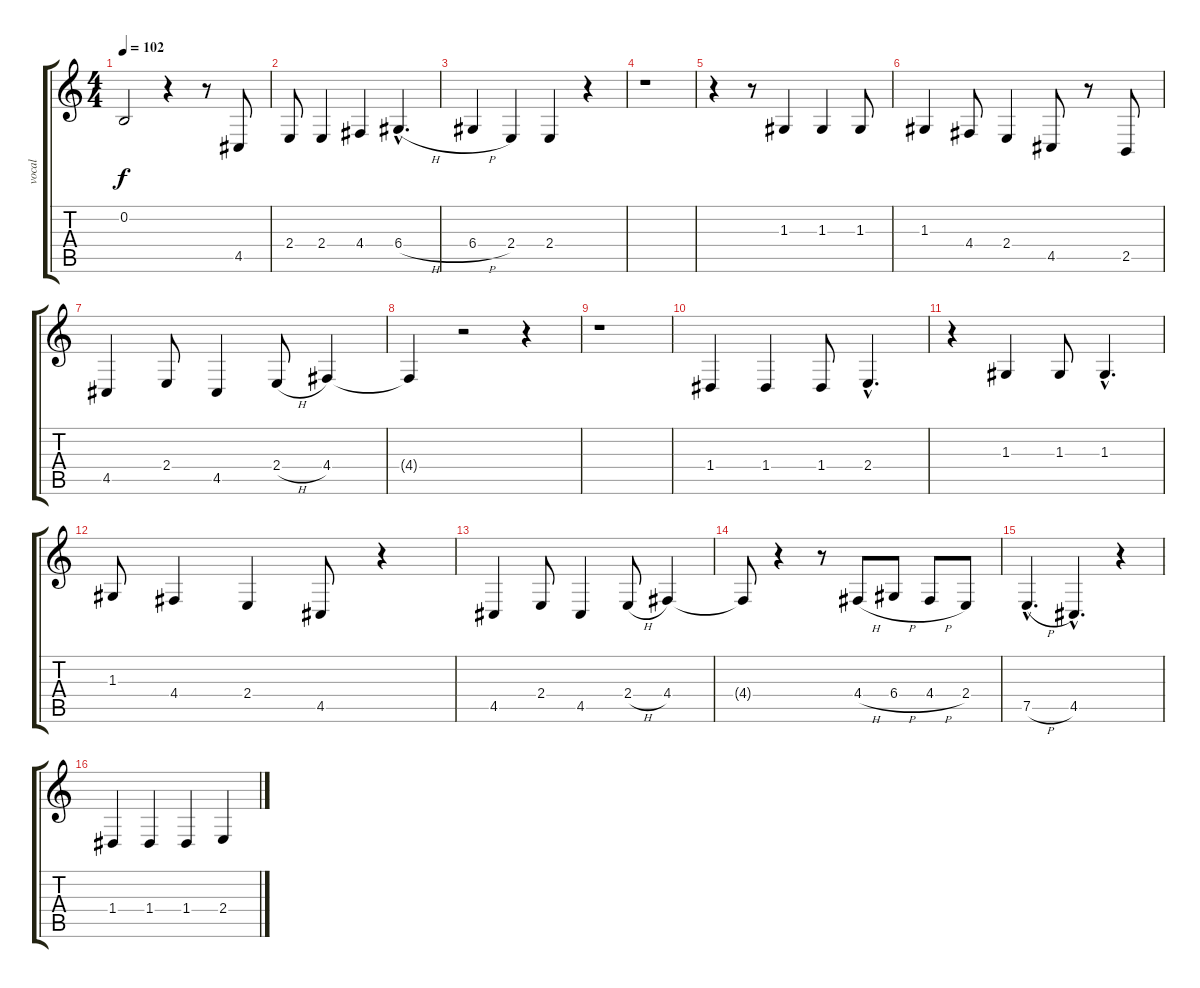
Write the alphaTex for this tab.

\track ("vocal" "vocal") {instrument choiraahs}
\staff {score tabs}
\tuning (E4 B3 G3 D3 A2 E2) {hide}
\ts (4 4)
\tempo 102
\clef g2
\ks c
0.2{t}.2{dy f} r.4 r.8 4.5.8 |
2.4.8 2.4.4 4.4.4 6.4{h hac}.4{d} |
6.4{h}.4 2.4.4 2.4.4 r.4 |
r.1 |
r.4 r.8 1.3.4 1.3.4 1.3.8 |
1.3.4 4.4.8 2.4.4 4.5.8 r.8 2.5.8 |
4.5.4 2.4.8 4.5.4 2.4{h}.8 4.4.4 |
4.4{t}.4 r.2 r.4 |
r.1 |
1.4.4 1.4.4 1.4.8 2.4{hac}.4{d} |
r.4 1.3.4 1.3.8 1.3{hac}.4{d} |
1.3.8 4.4.4 2.4.4 4.5.8 r.4 |
4.5.4 2.4.8 4.5.4 2.4{h}.8 4.4.4 |
4.4{t}.8 r.4 r.8 4.4{h}.8 6.4{h}.8 4.4{h}.8 2.4.8 |
7.5{h hac}.4{d} 4.5{hac}.4{d} r.4 |
1.4.4 1.4.4 1.4.4 2.4.4
